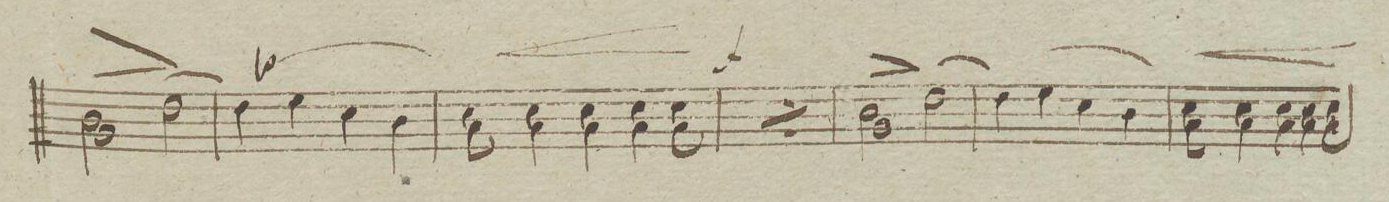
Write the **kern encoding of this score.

**kern	**dynam
*I"Violino. 2do	*
*clefG2	*
*k[nenbna]	*
*met(c|)	*
*M2/2	*
2g\ 2b\	>
[2dd\	]
=66	=66
4dd\]	.
.	p
(4ee\	.
4cc\	.
4b\)	.
=67	=67
8a\ 8cc\	<
4a\ 4cc\	.
4a\ 4cc\	.
4a\ 4cc\	.
8a\ 8cc\	[
=68	=68
*rep	*
8a\ 8cc\	f
4a\ 4cc\	.
4a\ 4cc\	.
4a\ 4cc\	.
8a\ 8cc\	.
*Xrep	*
=69	=69
2g\ 2b\	>
[2dd\	]
=70	=70
4dd\]	.
(4ee\	.
4cc\	.
4b\)	.
=71	=71
8a\ 8cc\	<
4a\ 4cc\	.
4a\ 4cc\	.
4a\ 4cc\	.
8a\ 8cc\	.
.	[
=72	=72
*-	*-
